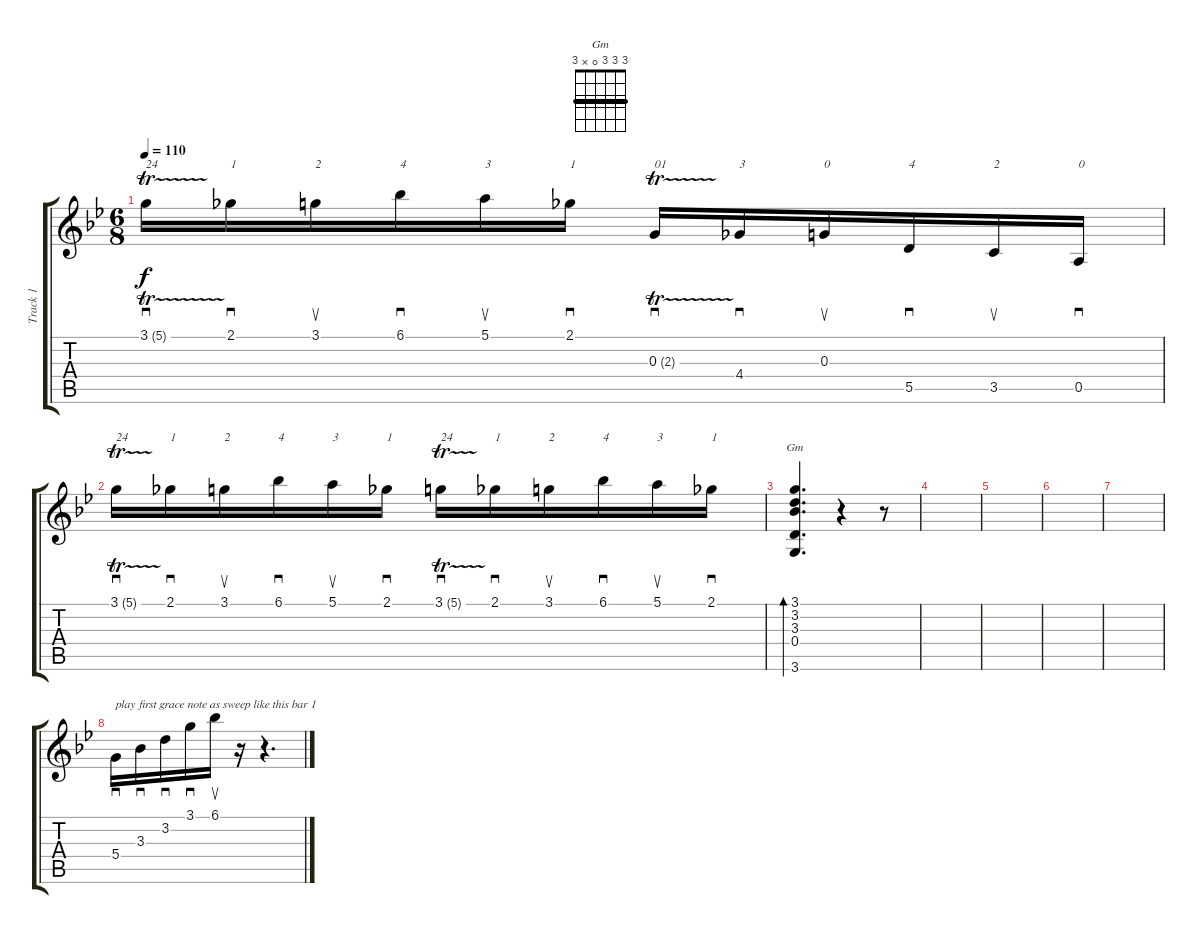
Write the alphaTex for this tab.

\track ("Track 1" "Track 1") {instrument acousticguitarsteel}
\staff {score tabs}
\tuning (E4 B3 G3 D3 A2 E2) {hide}
\chord ("Gm" 3 3 3 0 x 3) {barre 3}
\ts (6 8)
\tempo 110
\clef g2
\ks gminor
3.1{tr (5 16)}.16{sd txt "24" dy f} 2.1.16{sd txt "1"} 3.1.16{su txt "2"} 6.1.16{sd txt "4"} 5.1.16{su txt "3"} 2.1.16{sd txt "1"} 0.3{tr (2 16)}.16{sd txt "01"} 4.4.16{sd txt "3"} 0.3.16{su txt "0"} 5.5.16{sd txt "4"} 3.5.16{su txt "2"} 0.5.16{sd txt "0"} |
3.1{tr (5 16)}.16{sd txt "24"} 2.1.16{sd txt "1"} 3.1.16{su txt "2"} 6.1.16{sd txt "4"} 5.1.16{su txt "3"} 2.1.16{sd txt "1"} 3.1{tr (5 16)}.16{sd txt "24"} 2.1.16{sd txt "1"} 3.1.16{su txt "2"} 6.1.16{sd txt "4"} 5.1.16{su txt "3"} 2.1.16{sd txt "1"} |
(3.1 3.2 3.3 0.4 3.6).4{d bd 60 ch "Gm"} r.4 r.8 |
|
|
|
|
5.4.16{sd txt "play first grace note as sweep like this bar 1"} 3.3.16{sd} 3.2.16{sd} 3.1.16{sd} 6.1.16{su} r.16 r.4{d}
